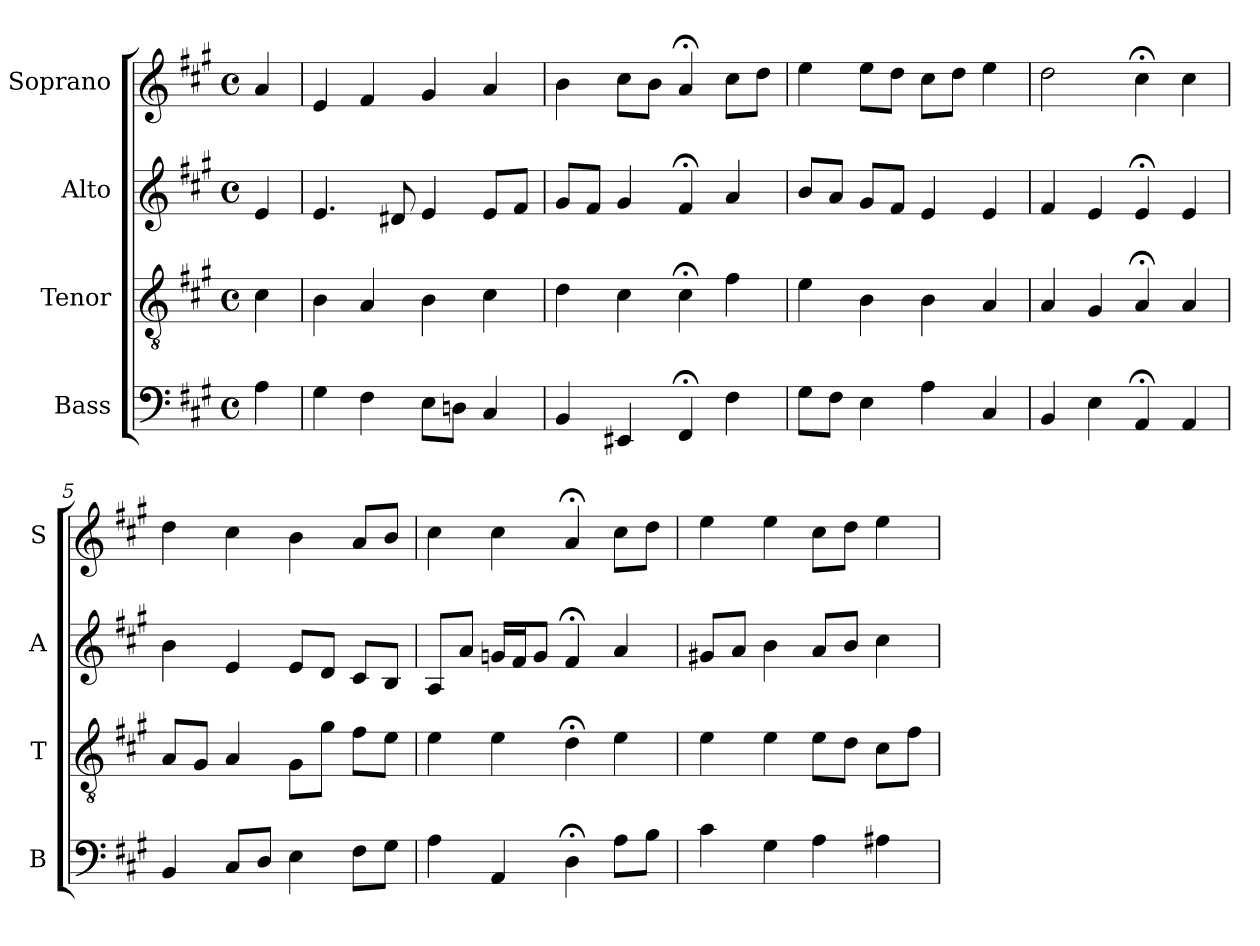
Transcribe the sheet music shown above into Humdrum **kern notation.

**kern	**kern	**kern	**kern
*part4	*part3	*part2	*part1
*staff4	*staff3	*staff2	*staff1
*I"Bass	*I"Tenor	*I"Alto	*I"Soprano
*I'B	*I'T	*I'A	*I'S
*clefF4	*clefGv2	*clefG2	*clefG2
*k[f#c#g#]	*k[f#c#g#]	*k[f#c#g#]	*k[f#c#g#]
*A:	*A:	*A:	*A:
*M4/4	*M4/4	*M4/4	*M4/4
*met(c)	*met(c)	*met(c)	*met(c)
*MM100	*MM100	*MM100	*MM100
=	=	=	=
4A	4c#	4e	4a
=1	=1	=1	=1
4G#	4B	4.e	4e
4F#	4A	.	4f#
.	.	8d#X	.
8EL	4B	4e	4g#
8DnJ	.	.	.
4C#	4c#	8eL	4a
.	.	8f#J	.
=2	=2	=2	=2
4BB	4d	8g#L	4b
.	.	8f#J	.
4EE#X	4c#i	4g#	8cc#L
.	.	.	8bJ
4FF#;<	4c#;<i	4f#;<	4a;<i
4F#	4f#i	4a	8cc#iL
.	.	.	8ddJ
=3	=3	=3	=3
8G#L	4e	8bL	4ee
8F#J	.	8aJ	.
4E	4B	8g#L	8eeL
.	.	8f#J	8ddJ
4A	4B	4e	8cc#L
.	.	.	8ddJ
4C#	4A	4e	4ee
=4	=4	=4	=4
4BB	4A	4f#	2dd
4E	4G#	4e	.
4AA;<	4A;<	4e;<	4cc#;<
4AA	4A	4e	4cc#
=5	=5	=5	=5
4BB	8AL	4b	4dd
.	8G#J	.	.
8C#L	4A	4e	4cc#
8DJ	.	.	.
4E	8G#L	8eL	4b
.	8g#J	8dJ	.
8F#L	8f#L	8c#L	8aL
8G#J	8eJ	8BJ	8bJ
=6	=6	=6	=6
4A	4e	8AL	4cc#
.	.	8aJ	.
4AA	4e	16gnLL	4cc#
.	.	16f#J	.
.	.	8gJ	.
4D;<	4d;<	4f#;<	4a;<
8AL	4e	4a	8cc#L
8BJ	.	.	8ddJ
=7	=7	=7	=7
4c#	4e	8g#XL	4ee
.	.	8aJ	.
4G#	4e	4b	4ee
4A	8eL	8aL	8cc#L
.	8dJ	8bJ	8ddJ
4A#X	8c#L	4cc#	4ee
.	8f#J	.	.
=	=	=	=
*-	*-	*-	*-
